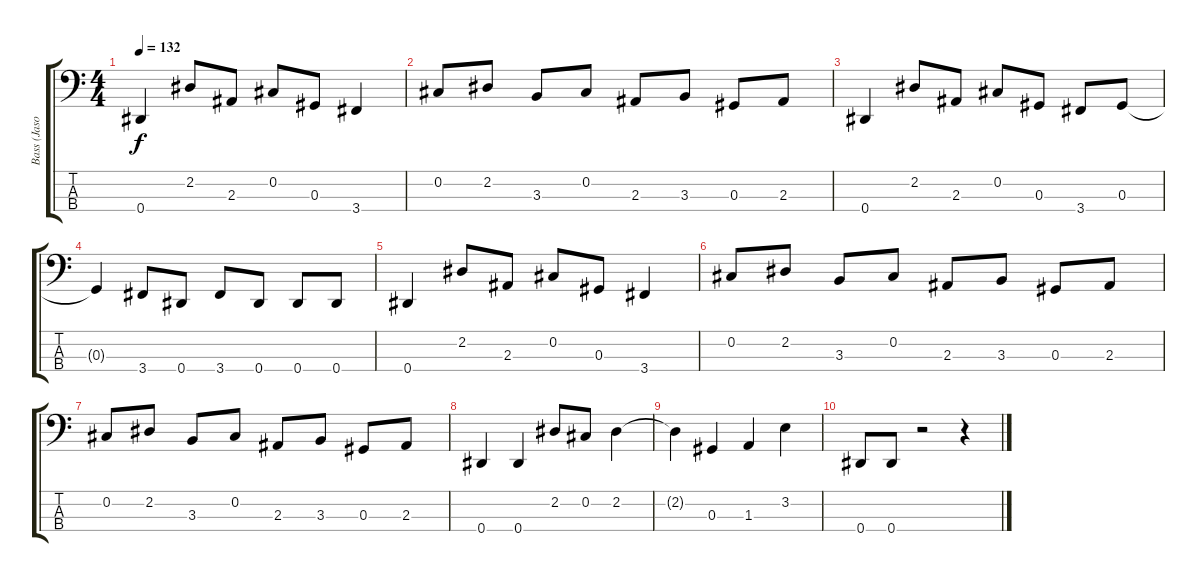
\track ("Bass (Jason)" "Bass (Jaso") {instrument electricbassfinger}
\staff {score tabs}
\tuning (Gb2 Db2 Ab1 Eb1) {hide}
\ts (4 4)
\tempo 132
\clef f4
\ks c
0.4.4{dy f} 2.2.8 2.3.8 0.2.8 0.3.8 3.4.4 |
0.2.8 2.2.8 3.3.8 0.2.8 2.3.8 3.3.8 0.3.8 2.3.8 |
0.4.4 2.2.8 2.3.8 0.2.8 0.3.8 3.4.8 0.3.8 |
0.3{t}.4 3.4.8 0.4.8 3.4.8 0.4.8 0.4.8 0.4.8 |
0.4.4 2.2.8 2.3.8 0.2.8 0.3.8 3.4.4 |
0.2.8 2.2.8 3.3.8 0.2.8 2.3.8 3.3.8 0.3.8 2.3.8 |
0.2.8 2.2.8 3.3.8 0.2.8 2.3.8 3.3.8 0.3.8 2.3.8 |
0.4.4 0.4.4 2.2.8 0.2.8 2.2.4 |
2.2{t}.4 0.3.4 1.3.4 3.2.4 |
0.4.8 0.4.8 r.2 r.4
